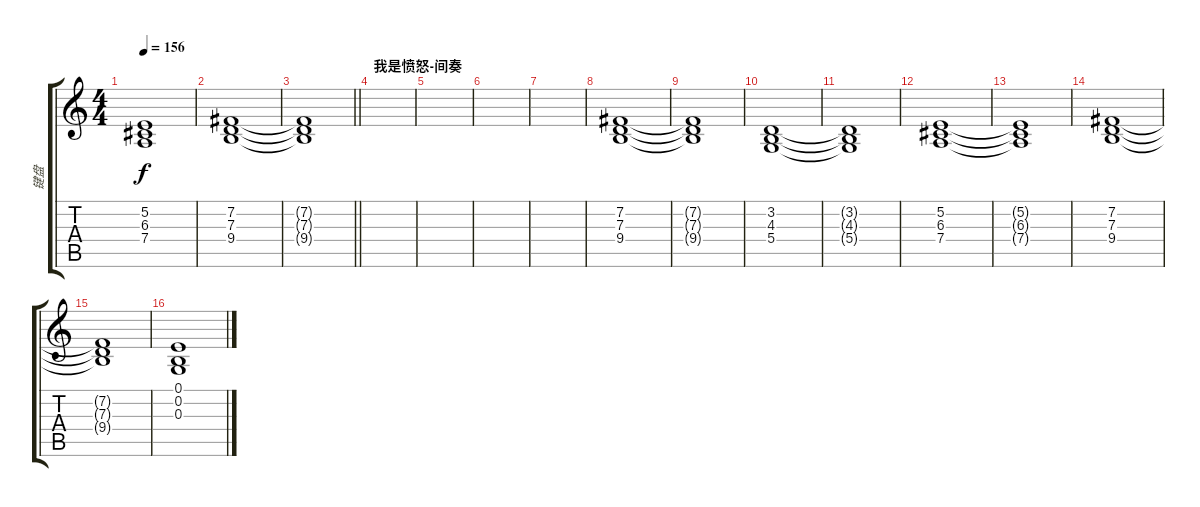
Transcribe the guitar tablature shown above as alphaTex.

\track ("键盘" "键盘") {instrument stringensemble1}
\staff {score tabs}
\tuning (E4 B3 G3 D3 A2 E2) {hide}
\ts (4 4)
\tempo 156
\clef g2
\ks c
(5.2{t} 6.3{t} 7.4{t}).1{dy f} |
(7.2 7.3 9.4).1 |
\barLineRight lightlight
(7.2{t} 7.3{t} 9.4{t}).1 |
\section ("" "我是愤怒-间奏")
|
|
|
|
(7.2 7.3 9.4).1 |
(7.2{t} 7.3{t} 9.4{t}).1 |
(3.2 4.3 5.4).1 |
(3.2{t} 4.3{t} 5.4{t}).1 |
(5.2 6.3 7.4).1 |
(5.2{t} 6.3{t} 7.4{t}).1 |
(7.2 7.3 9.4).1 |
(7.2{t} 7.3{t} 9.4{t}).1 |
(0.1 0.2 0.3).1
